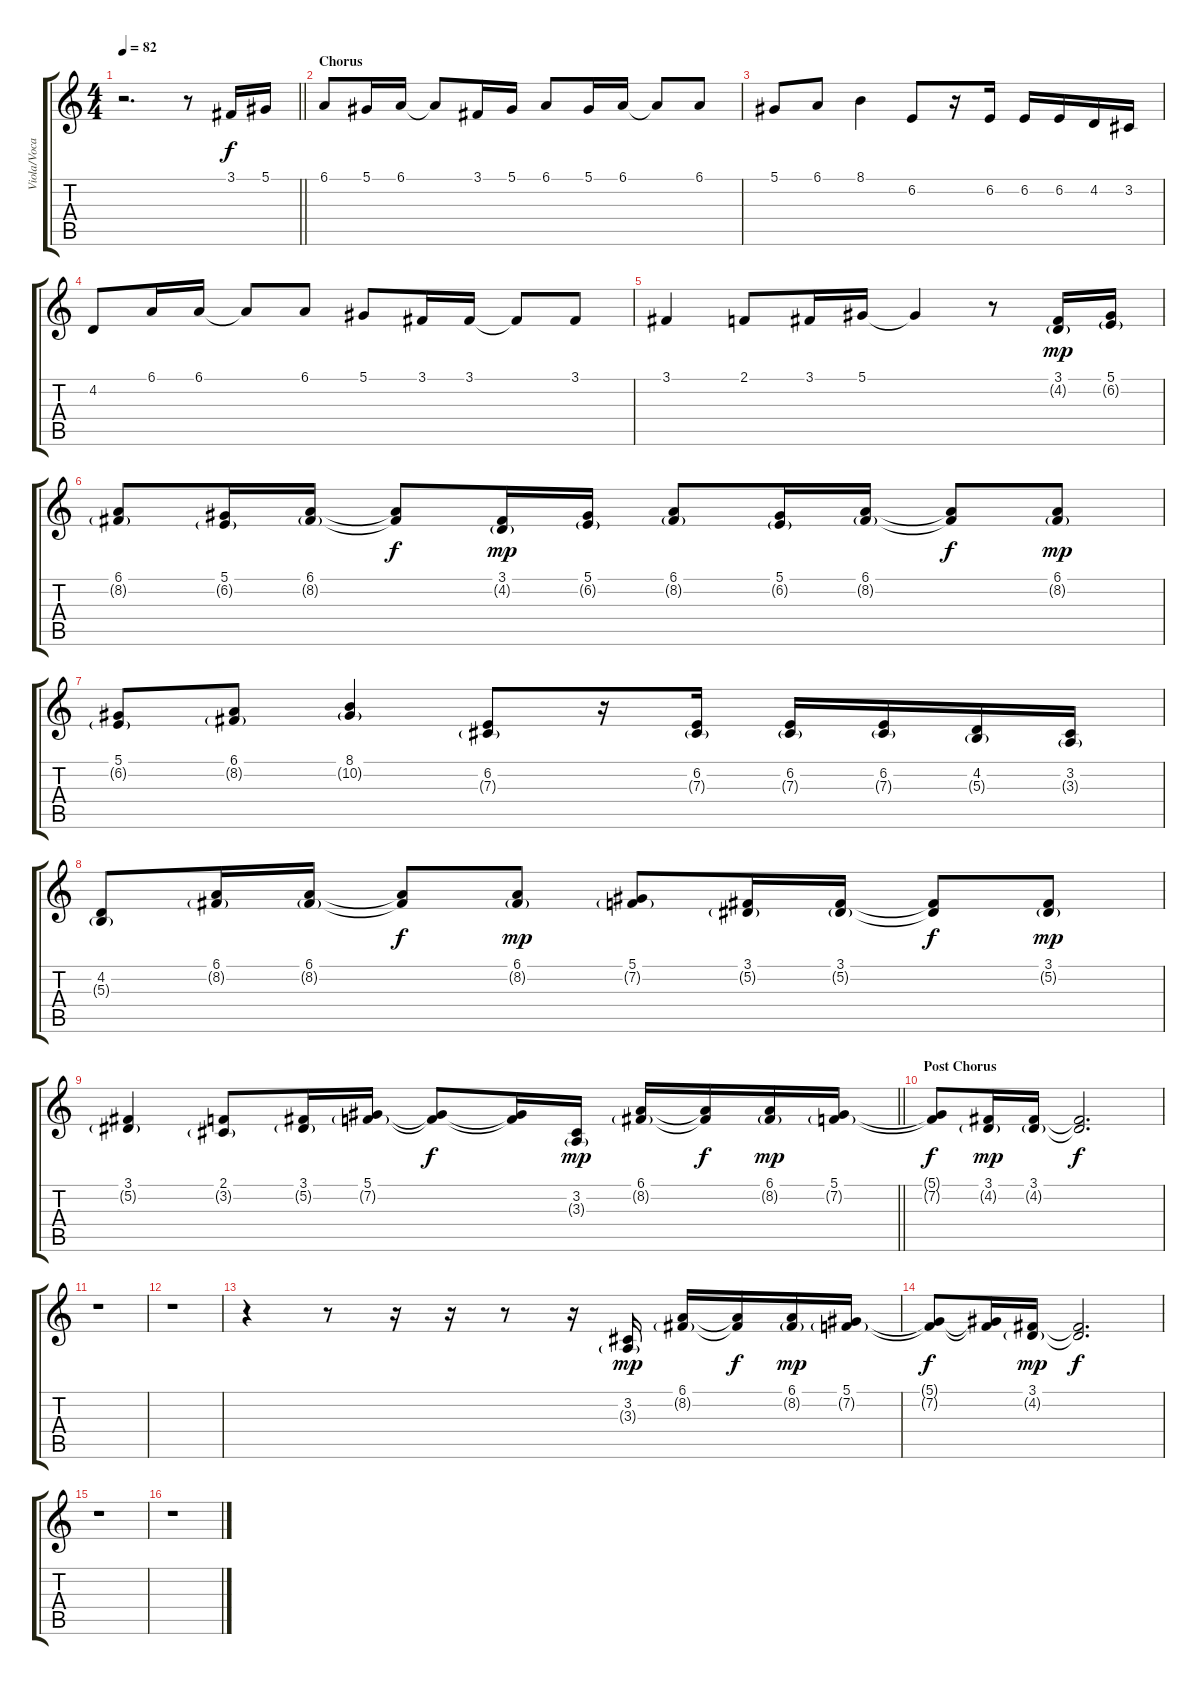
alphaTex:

\track ("Viola/Vocals" "Viola/Voca") {instrument viola}
\staff {score tabs}
\tuning (Eb4 Bb3 Gb3 Db3 Ab2 Eb2) {hide}
\ts (4 4)
\tempo 82
\clef g2
\barLineRight lightlight
\ks c
r.2{d dy f} r.8 3.1.16 5.1.16 |
\section ("" "Chorus")
6.1.8 5.1.16 6.1.16 6.1{t}.8 3.1.16 5.1.16 6.1.8 5.1.16 6.1.16 6.1{t}.8 6.1.8 |
5.1.8 6.1.8 8.1.4 6.2.8 r.16 6.2.16 6.2.16 6.2.16 4.2.16 3.2.16 |
4.2.8 6.1.16 6.1.16 6.1{t}.8 6.1.8 5.1.8 3.1.16 3.1.16 3.1{t}.8 3.1.8 |
3.1.4 2.1.8 3.1.16 5.1.16 5.1{t}.4 r.8 (3.1 4.2{g}).16{dy mp} (5.1 6.2{g}).16 |
(6.1 8.2{g}).8 (5.1 6.2{g}).16 (6.1 8.2{g}).16 (6.1{t} 8.2{t}).8{dy f} (3.1 4.2{g}).16{dy mp} (5.1 6.2{g}).16 (6.1 8.2{g}).8 (5.1 6.2{g}).16 (6.1 8.2{g}).16 (6.1{t} 8.2{t}).8{dy f} (6.1 8.2{g}).8{dy mp} |
(5.1 6.2{g}).8 (6.1 8.2{g}).8 (8.1 10.2{g}).4 (6.2 7.3{g}).8 r.16 (6.2 7.3{g}).16 (6.2 7.3{g}).16 (6.2 7.3{g}).16 (4.2 5.3{g}).16 (3.2 3.3{g}).16 |
(4.2 5.3{g}).8 (6.1 8.2{g}).16 (6.1 8.2{g}).16 (6.1{t} 8.2{t}).8{dy f} (6.1 8.2{g}).8{dy mp} (5.1 7.2{g}).8 (3.1 5.2{g}).16 (3.1 5.2{g}).16 (3.1{t} 5.2{t}).8{dy f} (3.1 5.2{g}).8{dy mp} |
\barLineRight lightlight
(3.1 5.2{g}).4 (2.1 3.2{g}).8 (3.1 5.2{g}).16 (5.1 7.2{g}).16 (5.1{t} 7.2{t}).8{dy f} (5.1{t} 7.2{t}).16 (3.2 3.3{g}).16{dy mp} (6.1 8.2{g}).16 (6.1{t} 8.2{t}).16{dy f} (6.1 8.2{g}).16{dy mp} (5.1 7.2{g}).16 |
\section ("" "Post Chorus")
(5.1{t} 7.2{t}).8{dy f} (3.1 4.2{g}).16{dy mp} (3.1 4.2{g}).16 (3.1{t} 4.2{t}).2{d dy f} |
r.1 |
r.1 |
r.4 r.8 r.16 r.16 r.8 r.16 (3.2 3.3{g}).16{dy mp} (6.1 8.2{g}).16 (6.1{t} 8.2{t}).16{dy f} (6.1 8.2{g}).16{dy mp} (5.1 7.2{g}).16 |
(5.1{t} 7.2{t}).8{dy f} (5.1{t} 7.2{t}).16 (3.1 4.2{g}).16{dy mp} (3.1{t} 4.2{t}).2{d dy f} |
r.1 |
r.1
